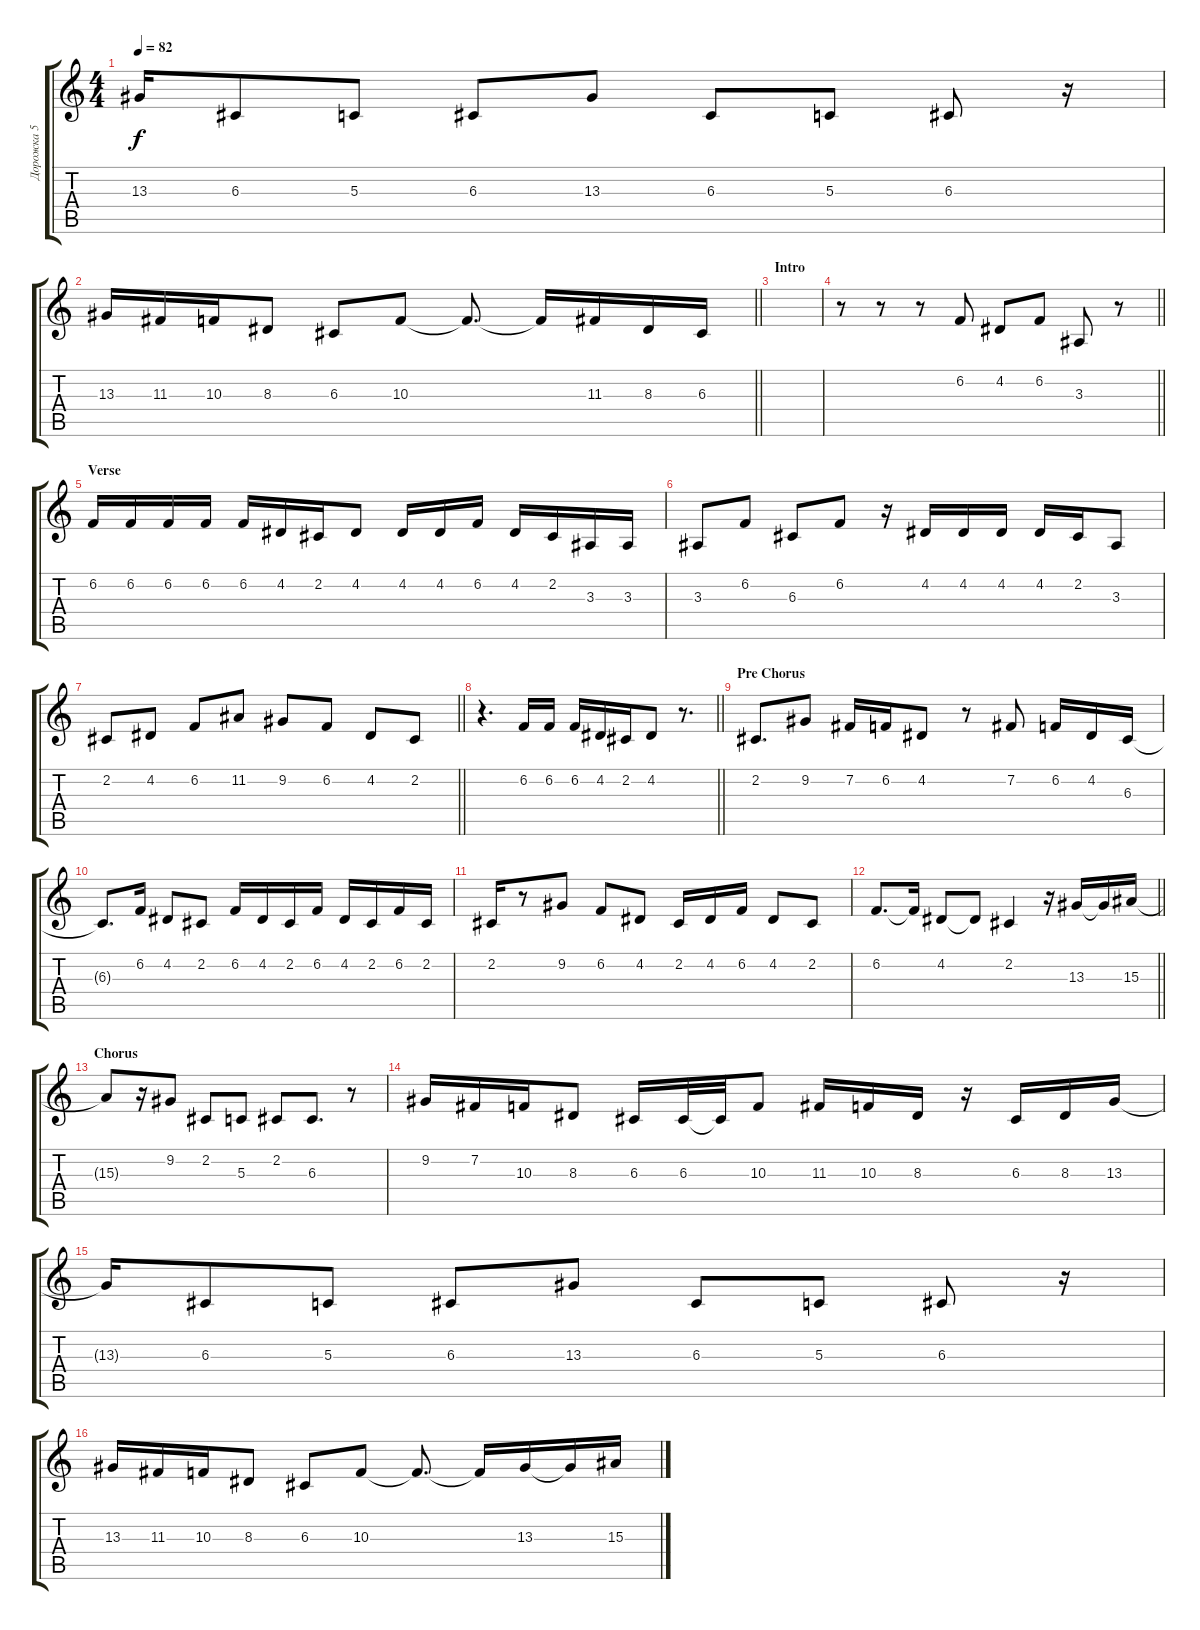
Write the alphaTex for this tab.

\track ("Дорожка 5" "Дорожка 5") {instrument altosax}
\staff {score tabs}
\tuning (E4 B3 G3 D3 A2 E2) {hide}
\ts (4 4)
\tempo 82
\clef g2
\ks c
13.3{t}.16{dy f} 6.3.8 5.3.8 6.3.8 13.3.8 6.3.8 5.3.8 6.3.8 r.16 |
\barLineRight lightlight
13.3.16 11.3.16 10.3.16 8.3.8 6.3.8 10.3.8 10.3{t}.8{d} 10.3{t}.16 11.3.16 8.3.16 6.3.16 |
\section ("" "Intro")
|
\barLineRight lightlight
r.8 r.8 r.8 6.2.8 4.2.8 6.2.8 3.3.8 r.8 |
\section ("" "Verse")
6.2.16 6.2.16 6.2.16 6.2.16 6.2.16 4.2.16 2.2.16 4.2.8 4.2.16 4.2.16 6.2.16 4.2.16 2.2.16 3.3.16 3.3.16 |
3.3.8 6.2.8 6.3.8 6.2.8 r.16 4.2.16 4.2.16 4.2.16 4.2.16 2.2.16 3.3.8 |
\barLineRight lightlight
2.2.8 4.2.8 6.2.8 11.2.8 9.2.8 6.2.8 4.2.8 2.2.8 |
\barLineRight lightlight
r.4{d} 6.2.16 6.2.16 6.2.16 4.2.16 2.2.16 4.2.8 r.8{d} |
\section ("" "Pre Chorus")
2.2.8{d} 9.2.8 7.2.16 6.2.16 4.2.8 r.8 7.2.8 6.2.16 4.2.16 6.3.16 |
6.3{t}.8{d} 6.2.16 4.2.8 2.2.8 6.2.16 4.2.16 2.2.16 6.2.16 4.2.16 2.2.16 6.2.16 2.2.16 |
2.2.16 r.8 9.2.8 6.2.8 4.2.8 2.2.16 4.2.16 6.2.16 4.2.8 2.2.8 |
\barLineRight lightlight
6.2.8{d} 6.2{t}.16 4.2.8 4.2{t}.8 2.2.4 r.16 13.3.16 13.3{t}.16 15.3.16 |
\section ("" "Chorus")
15.3{t}.8 r.16 9.2.8 2.2.8 5.3.8 2.2.8 6.3.8{d} r.8 |
9.2.16 7.2.16 10.3.16 8.3.8 6.3.16 6.3.32 6.3{t}.32 10.3.8 11.3.16 10.3.16 8.3.16 r.16 6.3.16 8.3.16 13.3.16 |
13.3{t}.16 6.3.8 5.3.8 6.3.8 13.3.8 6.3.8 5.3.8 6.3.8 r.16 |
13.3.16 11.3.16 10.3.16 8.3.8 6.3.8 10.3.8 10.3{t}.8{d} 10.3{t}.16 13.3.16 13.3{t}.16 15.3.16
